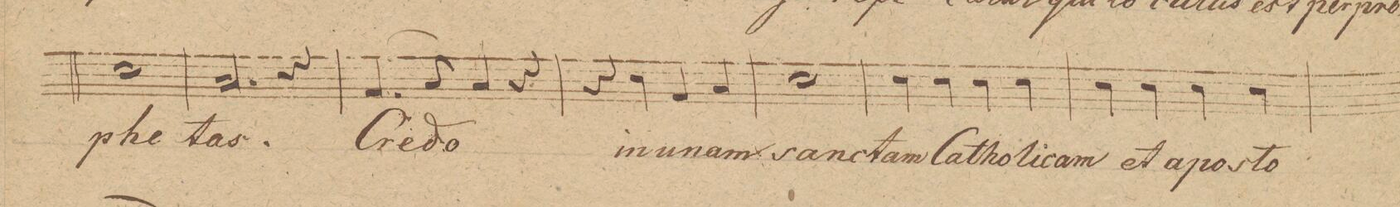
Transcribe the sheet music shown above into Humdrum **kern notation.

**kern	**text	**dynam
*I"Baſso 1mo	*	*
*clefF4	*	*
*k[]	*	*
*met(c|)	*	*
*M2/2	*	*
1E	-phe-	.
=102	=102	=102
2.C/	-tas.	.
4r	.	.
=103	=103	=103
(>4.AA/	Cre-	.
8C/)	.	.
4C/	-do	.
4r	.	.
=104	=104	=104
4r	.	.
4E\	in	.
4AA/	u-	.
4C/	-nam	.
=105	=105	=105
1E	sanc-	.
=106	=106	=106
4E\	-tam	.
4E\	Ca-	.
4E\	-tho-	.
4E\	-li-	.
=107	=107	=107
4E\	-cam	.
4E\	et	.
4E\	apo-	.
4E\	-sto-	.
=108	=108	=108
*-	*-	*-
